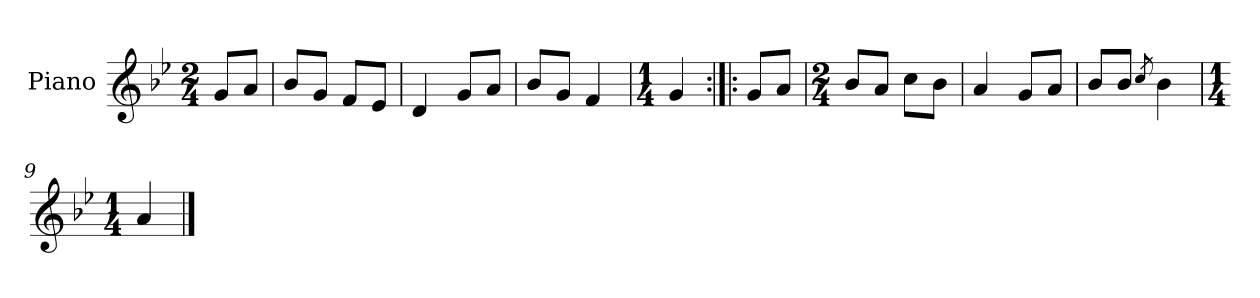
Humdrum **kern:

**kern
*part1
*staff1
*I"Piano
*I'Pno.
*clefG2
*k[b-e-]
*M2/4
=
8g/L
8a/J
=1
8b-/L
8g/J
8f/L
8e-/J
=2
4d/
8g/L
8a/J
=3
8b-/L
8g/J
4f/
=4
*M1/4
4g/
=5:|!|:
8g/L
8a/J
=6
*M2/4
8b-/L
8a/J
8cc\L
8b-\J
=7
4a/
8g/L
8a/J
=8
8b-/L
8b-/J
8qcc/
4b-\
=9
*M1/4
4a/
==
*-
